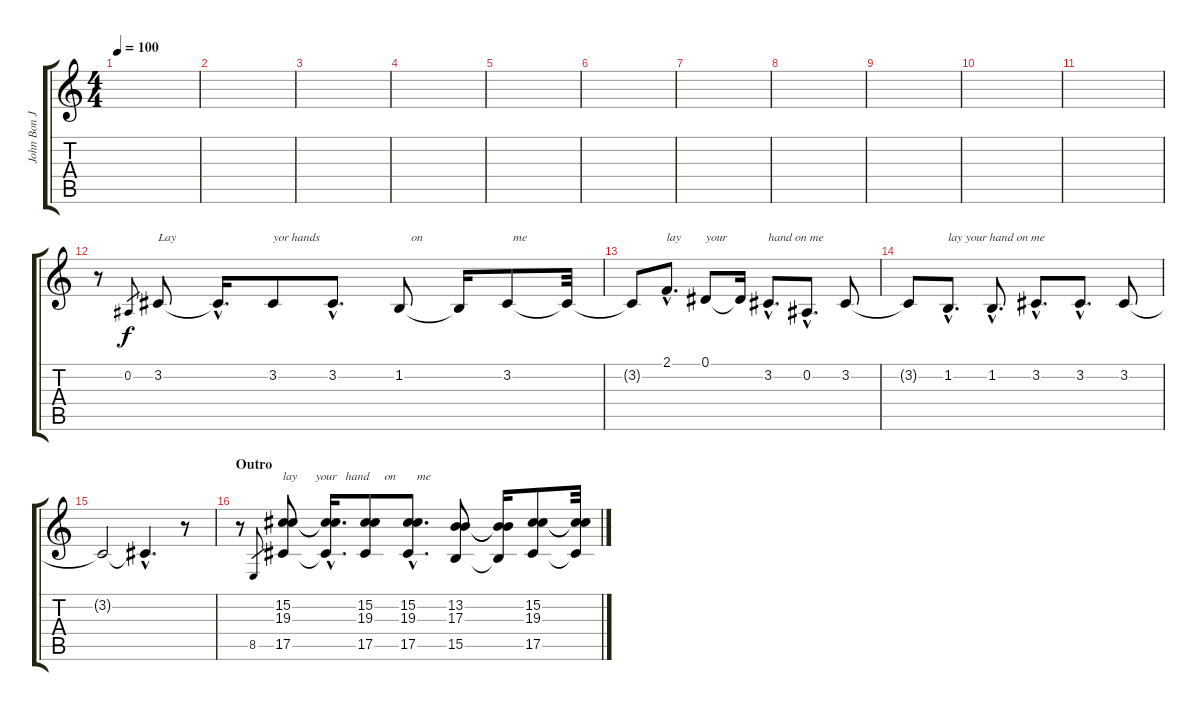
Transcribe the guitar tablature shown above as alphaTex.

\track ("John Bon Jovi" "John Bon J") {instrument violin}
\staff {score tabs}
\tuning (Eb4 Bb3 Gb3 Db3 Ab2 Eb2) {hide}
\ts (4 4)
\tempo 100
\clef g2
\ks c
|
|
|
|
|
|
|
|
|
|
|
r.8{volume 16} 0.2.8{gr} 3.2.8{txt "Lay"} 3.2{hac t}.16{d} 3.2.8{txt "yor hands"} 3.2{hac}.8{d} 1.2.8{txt "    on"} 1.2{t}.16 3.2.8{txt "  me"} 3.2{t}.32 |
3.2{t}.8 2.1{hac}.8{d txt "lay"} 0.1.8{txt "your"} 0.1{t}.16 3.2{hac}.8{d txt "hand on me"} 0.2{hac}.8{d} 3.2.8 |
3.2{t}.8 1.2{hac}.8{d txt "lay your hand on me"} 1.2{hac}.8{d} 3.2{hac}.8{d} 3.2{hac}.8{d} 3.2.8 |
3.2{t}.2 3.2{hac t}.4{d} r.8 |
\section ("" "Outro")
r.8 8.5.8{gr} (15.2 19.3 17.5).8{txt "lay      your   hand     on       me"} (15.2{hac t} 19.3{hac t} 17.5{hac t}).16{d} (15.2 19.3 17.5).8 (15.2{hac} 19.3{hac} 17.5{hac}).8{d} (13.2 17.3 15.5).8 (13.2{t} 17.3{t} 15.5{t}).16 (15.2 19.3 17.5).8 (15.2{t} 19.3{t} 17.5{t}).32
